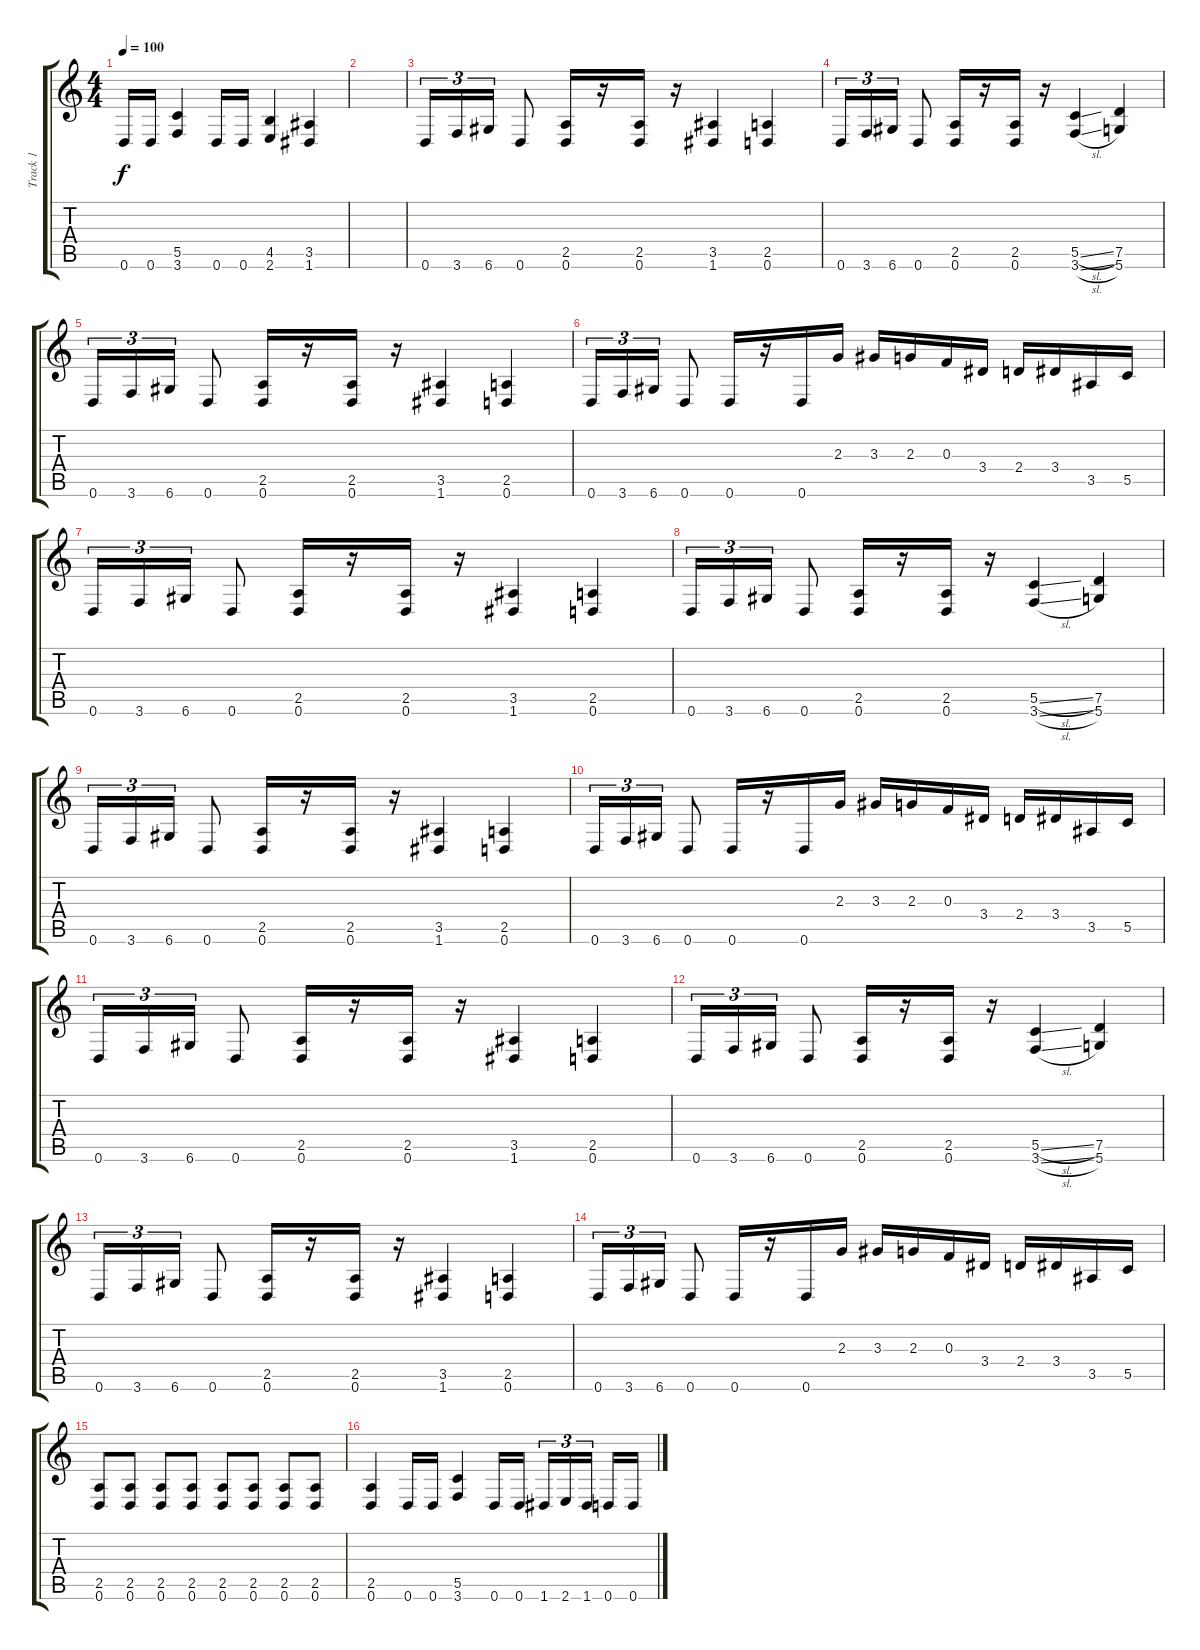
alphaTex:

\track ("Track 1" "Track 1") {instrument distortionguitar}
\staff {score tabs}
\tuning (D4 A3 F3 C3 G2 D2) {hide}
\ts (4 4)
\tempo 100
\clef g2
\ks c
0.6.16{dy f} 0.6.16 (5.5 3.6).4 0.6.16 0.6.16 (4.5 2.6).4 (3.5 1.6).4 |
|
0.6.16{tu (3 2)} 3.6.16{tu (3 2)} 6.6.16{tu (3 2)} 0.6.8 (2.5 0.6).16 r.16 (2.5 0.6).16 r.16 (3.5 1.6).4 (2.5 0.6).4 |
0.6.16{tu (3 2)} 3.6.16{tu (3 2)} 6.6.16{tu (3 2)} 0.6.8 (2.5 0.6).16 r.16 (2.5 0.6).16 r.16 (5.5{sl} 3.6{sl}).4 (7.5 5.6).4 |
0.6.16{tu (3 2)} 3.6.16{tu (3 2)} 6.6.16{tu (3 2)} 0.6.8 (2.5 0.6).16 r.16 (2.5 0.6).16 r.16 (3.5 1.6).4 (2.5 0.6).4 |
0.6.16{tu (3 2)} 3.6.16{tu (3 2)} 6.6.16{tu (3 2)} 0.6.8 0.6.16 r.16 0.6.16 2.3.16 3.3.16 2.3.16 0.3.16 3.4.16 2.4.16 3.4.16 3.5.16 5.5.16 |
0.6.16{tu (3 2)} 3.6.16{tu (3 2)} 6.6.16{tu (3 2)} 0.6.8 (2.5 0.6).16 r.16 (2.5 0.6).16 r.16 (3.5 1.6).4 (2.5 0.6).4 |
0.6.16{tu (3 2)} 3.6.16{tu (3 2)} 6.6.16{tu (3 2)} 0.6.8 (2.5 0.6).16 r.16 (2.5 0.6).16 r.16 (5.5{sl} 3.6{sl}).4 (7.5 5.6).4 |
0.6.16{tu (3 2)} 3.6.16{tu (3 2)} 6.6.16{tu (3 2)} 0.6.8 (2.5 0.6).16 r.16 (2.5 0.6).16 r.16 (3.5 1.6).4 (2.5 0.6).4 |
0.6.16{tu (3 2)} 3.6.16{tu (3 2)} 6.6.16{tu (3 2)} 0.6.8 0.6.16 r.16 0.6.16 2.3.16 3.3.16 2.3.16 0.3.16 3.4.16 2.4.16 3.4.16 3.5.16 5.5.16 |
0.6.16{tu (3 2)} 3.6.16{tu (3 2)} 6.6.16{tu (3 2)} 0.6.8 (2.5 0.6).16 r.16 (2.5 0.6).16 r.16 (3.5 1.6).4 (2.5 0.6).4 |
0.6.16{tu (3 2)} 3.6.16{tu (3 2)} 6.6.16{tu (3 2)} 0.6.8 (2.5 0.6).16 r.16 (2.5 0.6).16 r.16 (5.5{sl} 3.6{sl}).4 (7.5 5.6).4 |
0.6.16{tu (3 2)} 3.6.16{tu (3 2)} 6.6.16{tu (3 2)} 0.6.8 (2.5 0.6).16 r.16 (2.5 0.6).16 r.16 (3.5 1.6).4 (2.5 0.6).4 |
0.6.16{tu (3 2)} 3.6.16{tu (3 2)} 6.6.16{tu (3 2)} 0.6.8 0.6.16 r.16 0.6.16 2.3.16 3.3.16 2.3.16 0.3.16 3.4.16 2.4.16 3.4.16 3.5.16 5.5.16 |
(2.5 0.6).8{volume 0} (2.5 0.6).8{volume 4} (2.5 0.6).8{volume 6} (2.5 0.6).8 (2.5 0.6).8{volume 10} (2.5 0.6).8 (2.5 0.6).8{volume 13} (2.5 0.6).8{volume 16} |
(2.5 0.6).4 0.6.16 0.6.16 (5.5 3.6).4 0.6.16 0.6.16 1.6.16{tu (3 2)} 2.6.16{tu (3 2)} 1.6.16{tu (3 2) beam splitsecondary} 0.6.16 0.6.16
